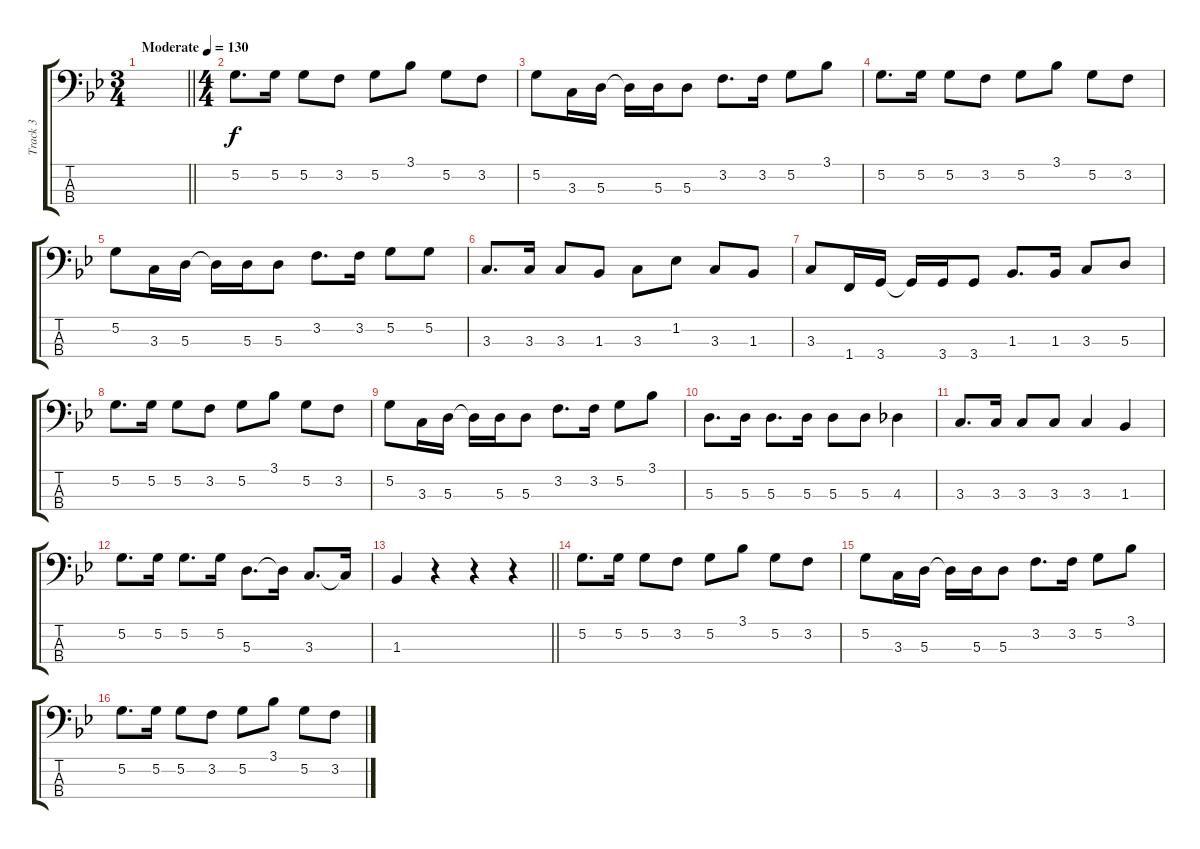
\track ("Track 3" "Track 3") {instrument electricbassfinger}
\staff {score tabs}
\tuning (G2 D2 A1 E1) {hide}
\ts (3 4)
\tempo (130 "Moderate")
\clef f4
\barLineRight lightlight
\ks gminor
|
\ts (4 4)
5.2.8{d} 5.2.16 5.2.8 3.2.8 5.2.8 3.1.8 5.2.8 3.2.8 |
5.2.8 3.3.16 5.3.16 5.3{t}.16 5.3.16 5.3.8 3.2.8{d} 3.2.16 5.2.8 3.1.8 |
5.2.8{d} 5.2.16 5.2.8 3.2.8 5.2.8 3.1.8 5.2.8 3.2.8 |
5.2.8 3.3.16 5.3.16 5.3{t}.16 5.3.16 5.3.8 3.2.8{d} 3.2.16 5.2.8 5.2.8 |
3.3.8{d} 3.3.16 3.3.8 1.3.8 3.3.8 1.2.8 3.3.8 1.3.8 |
3.3.8 1.4.16 3.4.16 3.4{t}.16 3.4.16 3.4.8 1.3.8{d} 1.3.16 3.3.8 5.3.8 |
5.2.8{d} 5.2.16 5.2.8 3.2.8 5.2.8 3.1.8 5.2.8 3.2.8 |
5.2.8 3.3.16 5.3.16 5.3{t}.16 5.3.16 5.3.8 3.2.8{d} 3.2.16 5.2.8 3.1.8 |
5.3.8{d} 5.3.16 5.3.8{d} 5.3.16 5.3.8 5.3.8 4.3.4 |
3.3.8{d} 3.3.16 3.3.8 3.3.8 3.3.4 1.3.4 |
5.2.8{d} 5.2.16 5.2.8{d} 5.2.16 5.3.8{d} 5.3{t}.16 3.3.8{d} 3.3{t}.16 |
\barLineRight lightlight
1.3.4 r.4 r.4 r.4 |
5.2.8{d} 5.2.16 5.2.8 3.2.8 5.2.8 3.1.8 5.2.8 3.2.8 |
5.2.8 3.3.16 5.3.16 5.3{t}.16 5.3.16 5.3.8 3.2.8{d} 3.2.16 5.2.8 3.1.8 |
5.2.8{d} 5.2.16 5.2.8 3.2.8 5.2.8 3.1.8 5.2.8 3.2.8
